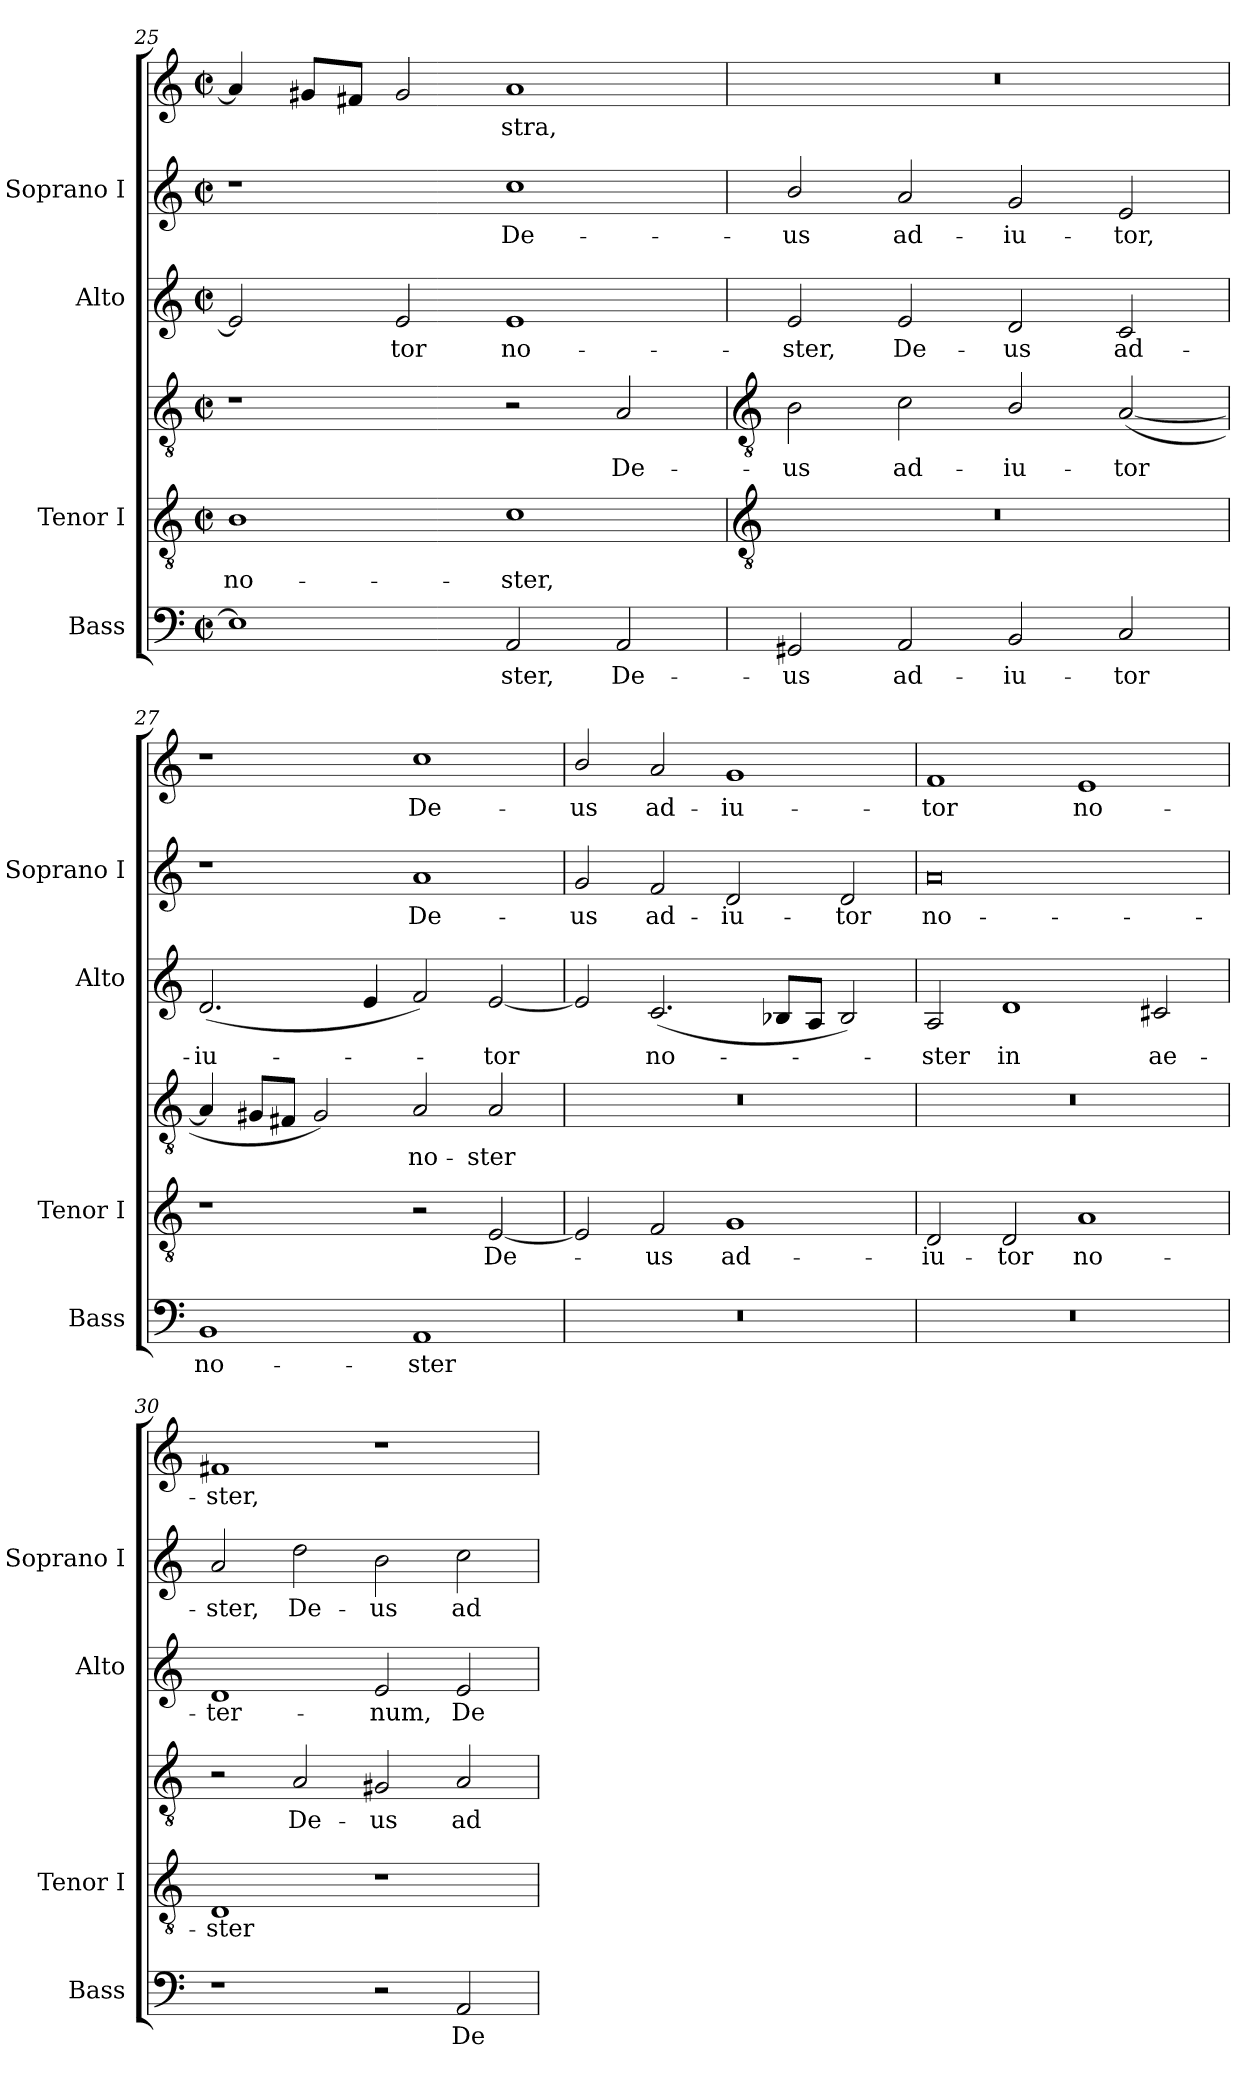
**kern	**text	**kern	**text	**kern	**text	**kern	**text	**kern	**text	**kern	**text
*part4	*part4	*part3	*part3	*part3	*part3	*part2	*part2	*part1	*part1	*part1	*part1
*staff6	*staff6	*staff5	*staff5	*staff4	*staff4	*staff3	*staff3	*staff2	*staff2	*staff1	*staff1
*I"Bass	*	*I"Tenor I	*	*	*	*I"Alto	*	*I"Soprano I	*	*	*
*I'Bass	*	*I'Tenor I	*	*	*	*I'Alto	*	*I'Soprano I	*	*	*
*clefF4	*	*clefGv2	*	*clefGv2	*	*clefG2	*	*clefG2	*	*clefG2	*
*k[]	*	*k[]	*	*k[]	*	*k[]	*	*k[]	*	*k[]	*
*C:	*	*C:	*	*C:	*	*C:	*	*C:	*	*C:	*
*M4/2	*	*M4/2	*	*M4/2	*	*M4/2	*	*M4/2	*	*M4/2	*
*met(c|)	*	*met(c|)	*	*met(c|)	*	*met(c|)	*	*met(c|)	*	*met(c|)	*
=25	=25	=25	=25	=25	=25	=25	=25	=25	=25	=25	=25
!	!	!	!LO:LY:b	!	!	!	!	!	!	!	!
1E]	.	1B	-no-	1r	.	2e]	.	1r	.	4a]	.
.	.	.	.	.	.	.	.	.	.	8g#L	.
.	.	.	.	.	.	.	.	.	.	8f#J	.
!	!	!	!	!	!	!	!LO:LY:b	!	!	!	!
.	.	.	.	.	.	2e	tor	.	.	2g#	.
!	!LO:LY:b	!	!LO:LY:b	!	!	!	!LO:LY:b	!	!LO:LY:b	!	!LO:LY:b
2AA	ster,	1c	-ster,	2r	.	1e	no-	1cc	De-	1a	stra,
!	!LO:LY:b	!	!	!	!LO:LY:b	!	!	!	!	!	!
2AA	De-	.	.	2A	De-	.	.	.	.	.	.
!!LO:LB:g=z
=26	=26	=26	=26	=26	=26	=26	=26	=26	=26	=26	=26
*	*	*clefGv2	*	*clefGv2	*	*	*	*	*	*	*
!	!LO:LY:b	!	!	!	!LO:LY:b	!	!LO:LY:b	!	!LO:LY:b	!	!
2GG#X	-us	0r	.	2B	us	2e	-ster,	2b/	-us	0r	.
!	!LO:LY:b	!	!	!	!LO:LY:b	!	!LO:LY:b	!	!LO:LY:b	!	!
2AA	ad-	.	.	2c	ad-	2e	De-	2a	ad-	.	.
!	!LO:LY:b	!	!	!	!LO:LY:b	!	!LO:LY:b	!	!LO:LY:b	!	!
2BB	-iu-	.	.	2B/	-iu-	2d	-us	2g	-iu-	.	.
!	!LO:LY:b	!	!	!	!LO:LY:b	!	!LO:LY:b	!	!LO:LY:b	!	!
2C	-tor	.	.	(<[2A	-tor	2c	ad-	2e	-tor,	.	.
=27	=27	=27	=27	=27	=27	=27	=27	=27	=27	=27	=27
!	!LO:LY:b	!	!	!	!	!	!LO:LY:b	!	!	!	!
1BB	no-	1r	.	4A]	.	(<2.d	-iu-	1r	.	1r	.
.	.	.	.	8G#L	.	.	.	.	.	.	.
.	.	.	.	8F#J	.	.	.	.	.	.	.
.	.	.	.	2G#)	.	.	.	.	.	.	.
.	.	.	.	.	.	4e	.	.	.	.	.
!	!LO:LY:b	!	!	!	!LO:LY:b	!	!	!	!LO:LY:b	!	!LO:LY:b
1AA	-ster	2r	.	2A	no-	2f)	.	1a	-De-	1cc	De-
!	!	!	!LO:LY:b	!	!LO:LY:b	!	!LO:LY:b	!	!	!	!
.	.	[2E	De-	2A	-ster	[2e	tor	.	.	.	.
=28	=28	=28	=28	=28	=28	=28	=28	=28	=28	=28	=28
!	!	!	!	!	!	!	!	!	!LO:LY:b	!	!LO:LY:b
0r	.	2E]	.	0r	.	2e]	.	2g	-us	2b/	-us
!	!	!	!LO:LY:b	!	!	!	!LO:LY:b	!	!LO:LY:b	!	!LO:LY:b
.	.	2F	us	.	.	(<2.c	no-	2f	ad-	2a	ad-
!	!	!	!LO:LY:b	!	!	!	!	!	!LO:LY:b	!	!LO:LY:b
.	.	1G	ad-	.	.	.	.	2d	-iu-	1g	-iu-
.	.	.	.	.	.	8B-XL	.	.	.	.	.
.	.	.	.	.	.	8AJ	.	.	.	.	.
!	!	!	!	!	!	!	!	!	!LO:LY:b	!	!
.	.	.	.	.	.	2B-)	.	2d	-tor	.	.
=29	=29	=29	=29	=29	=29	=29	=29	=29	=29	=29	=29
!	!	!	!LO:LY:b	!	!	!	!LO:LY:b	!	!LO:LY:b	!	!LO:LY:b
0r	.	2D	-iu-	0r	.	2A	ster	0a	-no-	1f	tor
!	!	!	!LO:LY:b	!	!	!	!LO:LY:b	!	!	!	!
.	.	2D	-tor	.	.	1d	in	.	.	.	.
!	!	!	!LO:LY:b	!	!	!	!	!	!	!	!LO:LY:b
.	.	1A	no-	.	.	.	.	.	.	1e	no-
!	!	!	!	!	!	!	!LO:LY:b	!	!	!	!
.	.	.	.	.	.	2c#X	ae-	.	.	.	.
=30	=30	=30	=30	=30	=30	=30	=30	=30	=30	=30	=30
!	!	!	!LO:LY:b	!	!	!	!LO:LY:b	!	!LO:LY:b	!	!LO:LY:b
1r	.	1D	-ster	2r	.	1d	-ter-	2a	ster,	1f#X	-ster,
!	!	!	!	!	!LO:LY:b	!	!	!	!LO:LY:b	!	!
.	.	.	.	2A	-De-	.	.	2dd	De-	.	.
!	!	!	!	!	!LO:LY:b	!	!LO:LY:b	!	!LO:LY:b	!	!
2r	.	1r	.	2G#X	-us	2e	-num,	2b	-us	1r	.
!	!LO:LY:b	!	!	!	!LO:LY:b	!	!LO:LY:b	!	!LO:LY:b	!	!
2AA	De-	.	.	2A	ad-	2e	De-	2cc	ad-	.	.
=	=	=	=	=	=	=	=	=	=	=	=
*-	*-	*-	*-	*-	*-	*-	*-	*-	*-	*-	*-
